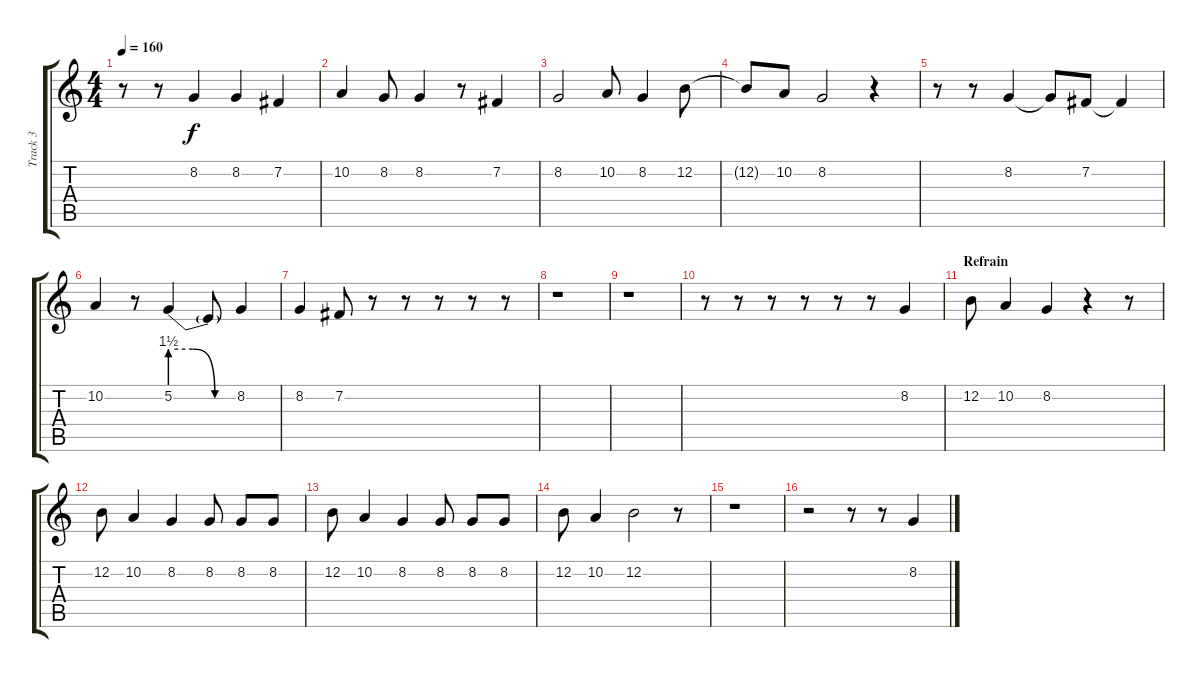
\track ("Track 3" "Track 3") {instrument panflute}
\staff {score tabs}
\tuning (E4 B3 G3 D3 A2 E2) {hide}
\ts (4 4)
\tempo 160
\clef g2
\ks c
r.8{dy f} r.8 8.2.4 8.2.4 7.2.4 |
10.2.4 8.2.8 8.2.4 r.8 7.2.4 |
8.2.2 10.2.8 8.2.4 12.2.8 |
12.2{t}.8 10.2.8 8.2.2 r.4 |
r.8 r.8 8.2.4 8.2{t}.8 7.2.8 7.2{t}.4 |
10.2.4 r.8 5.2{be (custom 0 6 20 6 40 0 60 0)}.4 5.2{t}.8 8.2.4 |
8.2.4 7.2.8 r.8 r.8 r.8 r.8 r.8 |
r.1 |
r.1 |
r.8 r.8 r.8 r.8 r.8 r.8 8.2.4 |
\section ("" "Refrain")
12.2.8 10.2.4 8.2.4 r.4 r.8 |
12.2.8 10.2.4 8.2.4 8.2.8 8.2.8 8.2.8 |
12.2.8 10.2.4 8.2.4 8.2.8 8.2.8 8.2.8 |
12.2.8 10.2.4 12.2.2 r.8 |
r.1 |
r.2 r.8 r.8 8.2.4
